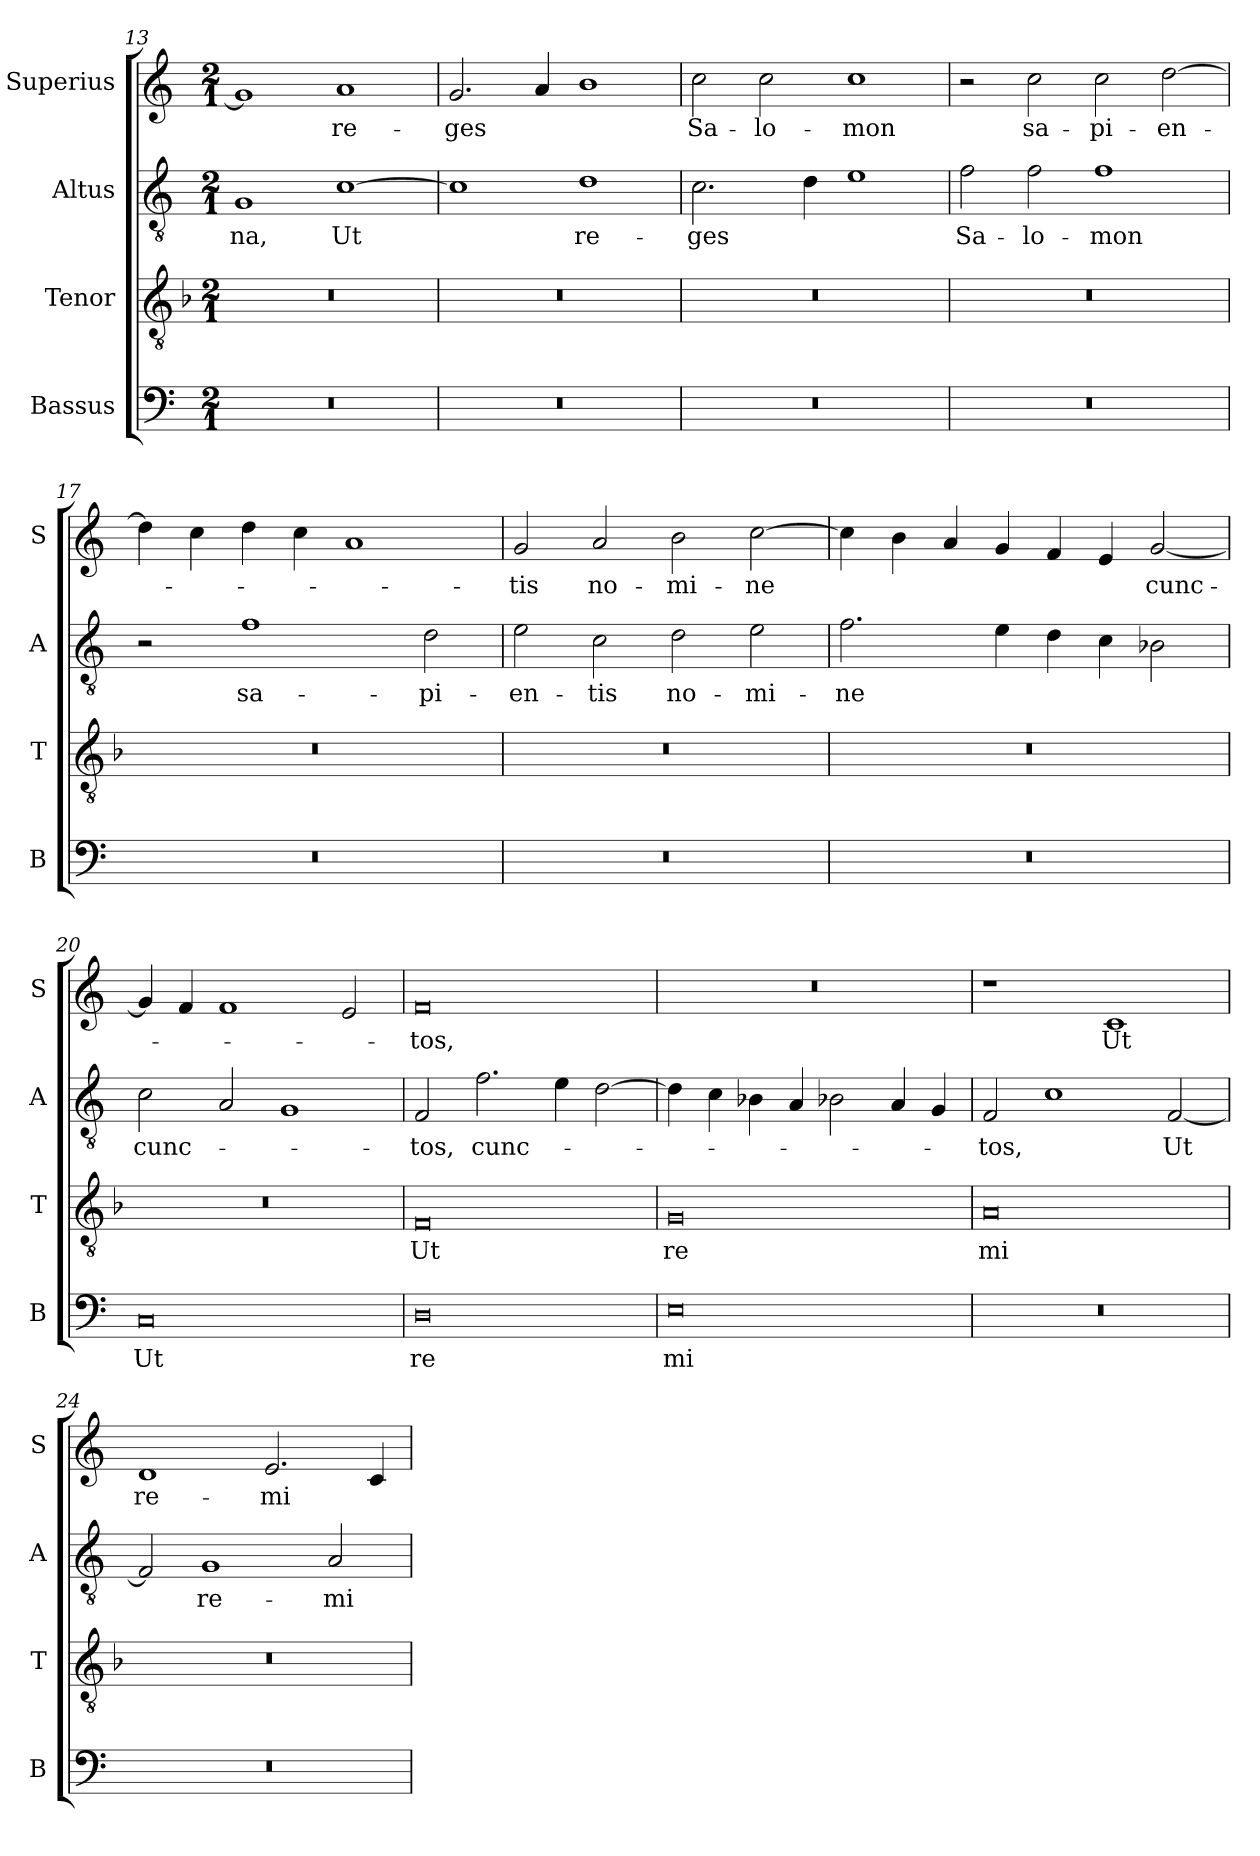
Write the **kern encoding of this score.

**kern	**text	**kern	**text	**kern	**text	**kern	**text
*part4	*part4	*part3	*part3	*part2	*part2	*part1	*part1
*staff4	*staff4	*staff3	*staff3	*staff2	*staff2	*staff1	*staff1
*I"Bassus	*	*I"Tenor	*	*I"Altus	*	*I"Superius	*
*I'B	*	*I'T	*	*I'A	*	*I'S	*
*clefF4	*	*clefGv2	*	*clefGv2	*	*clefG2	*
*k[]	*	*k[b-]	*	*k[]	*	*k[]	*
*M2/1	*	*M2/1	*	*M2/1	*	*M2/1	*
=13	=13	=13	=13	=13	=13	=13	=13
0r	.	0r	.	1G	-na,	1g]	.
.	.	.	.	[1c	Ut	1a	re-
=14	=14	=14	=14	=14	=14	=14	=14
0r	.	0r	.	1c]	.	2.g/	-ges
.	.	.	.	.	.	4a/	.
.	.	.	.	1d	re-	1b	.
=15	=15	=15	=15	=15	=15	=15	=15
0r	.	0r	.	2.c\	-ges	2cc\	Sa-
.	.	.	.	.	.	2cc\	-lo-
.	.	.	.	4d\	.	.	.
.	.	.	.	1e	.	1cc	-mon
=16	=16	=16	=16	=16	=16	=16	=16
0r	.	0r	.	2f\	Sa-	2r	.
.	.	.	.	2f\	-lo-	2cc\	sa-
.	.	.	.	1f	-mon	2cc\	-pi-
.	.	.	.	.	.	[2dd\	-en-
=17	=17	=17	=17	=17	=17	=17	=17
0r	.	0r	.	2r	.	4dd\]	.
.	.	.	.	.	.	4cc\	.
.	.	.	.	1f	sa-	4dd\	.
.	.	.	.	.	.	4cc\	.
.	.	.	.	.	.	1a	.
.	.	.	.	2d\	-pi-	.	.
=18	=18	=18	=18	=18	=18	=18	=18
0r	.	0r	.	2e\	-en-	2g/	-tis
.	.	.	.	2c\	-tis	2a/	no-
.	.	.	.	2d\	no-	2b\	-mi-
.	.	.	.	2e\	-mi-	[2cc\	-ne
=19	=19	=19	=19	=19	=19	=19	=19
0r	.	0r	.	2.f\	-ne	4cc\]	.
.	.	.	.	.	.	4b\	.
.	.	.	.	.	.	4a/	.
.	.	.	.	4e\	.	4g/	.
.	.	.	.	4d\	.	4f/	.
.	.	.	.	4c\	.	4e/	.
.	.	.	.	2B-X\	.	[2g/	cunc-
=20	=20	=20	=20	=20	=20	=20	=20
0C	Ut	0r	.	2c\	cunc-	4g/]	.
.	.	.	.	.	.	4f/	.
.	.	.	.	2A/	.	1f	.
.	.	.	.	1G	.	.	.
.	.	.	.	.	.	2e/	.
=21	=21	=21	=21	=21	=21	=21	=21
0D	re	0F	Ut	2F/	-tos,	0f	-tos,
.	.	.	.	2.f\	cunc-	.	.
.	.	.	.	4e\	.	.	.
.	.	.	.	[2d\	.	.	.
=22	=22	=22	=22	=22	=22	=22	=22
0E	mi	0G	re	4d\]	.	0r	.
.	.	.	.	4c\	.	.	.
.	.	.	.	4B-X\	.	.	.
.	.	.	.	4A/	.	.	.
.	.	.	.	2B-X\	.	.	.
.	.	.	.	4A/	.	.	.
.	.	.	.	4G/	.	.	.
=23	=23	=23	=23	=23	=23	=23	=23
0r	.	0A	mi	2F/	-tos,	1r	.
.	.	.	.	1c	.	.	.
.	.	.	.	.	.	1c	Ut
.	.	.	.	[2F/	Ut	.	.
=24	=24	=24	=24	=24	=24	=24	=24
0r	.	0r	.	2F/]	.	1d	re-
.	.	.	.	1G	re-	.	.
.	.	.	.	.	.	2.e/	-mi
.	.	.	.	2A/	-mi	.	.
.	.	.	.	.	.	4c/	.
=	=	=	=	=	=	=	=
*-	*-	*-	*-	*-	*-	*-	*-
